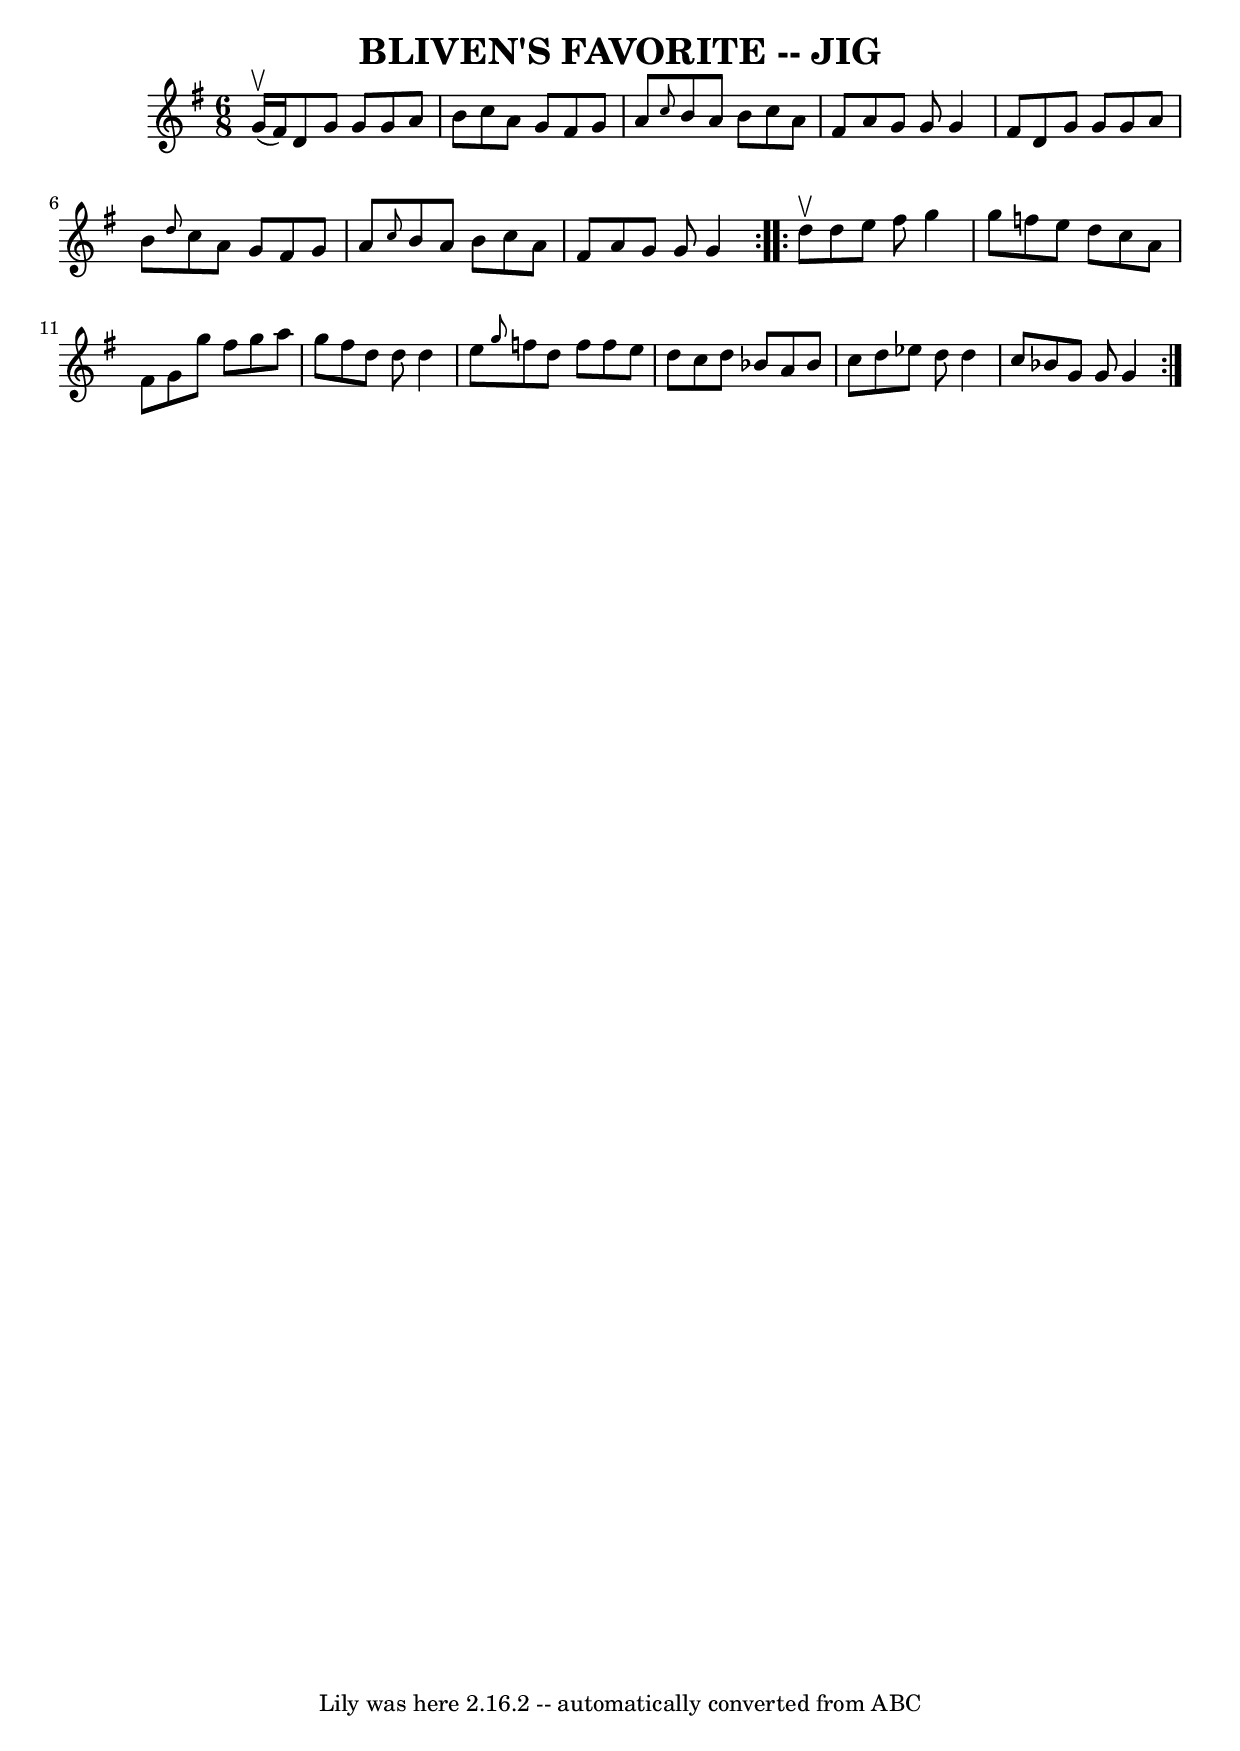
\version "2.7.40"
\include "Mammoth.ily"
\header {
	%% book = "Ryan's Mammoth Collection of Fiddle Tunes"
	crossRefNumber = "1"
	footnotes = ""
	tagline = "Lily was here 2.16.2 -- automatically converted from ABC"
	title = "BLIVEN'S FAVORITE -- JIG"
}
voicedefault =  {
\set Score.defaultBarType = "empty"

\repeat volta 2 {
\time 6/8 \key g \major g'16 (^\upbow fis'16)       |
 d'8    
g'8 g'8 g'8 a'8 b'8    |
 c''8 a'8 g'8 fis'8    
g'8 a'8    |
 \grace { c''8  } b'8 a'8 b'8 c''8 a'8   
 fis'8    |
 a'8 g'8 g'8 g'4 fis'8        |
 d'8    
g'8 g'8 g'8 a'8 b'8    |
 \grace { d''8  } c''8 a'8   
 g'8 fis'8 g'8 a'8    |
 \grace { c''8  } b'8 a'8 b'8 
 c''8 a'8 fis'8    |
 a'8 g'8 g'8 g'4    }     
\repeat volta 2 { d''8^\upbow       |
 d''8 e''8 fis''8    
g''4 g''8    |
 f''8 e''8 d''8 c''8 a'8 fis'8    
|
 g'8 g''8 fis''8 g''8 a''8 g''8    |
 fis''8   
 d''8 d''8 d''4 e''8        |
 \grace { g''8  } f''8    
d''8 f''8 f''8 e''8 d''8    |
 c''8 d''8 bes'8 a'8 
 bes'8 c''8    |
 d''8 ees''8 d''8 d''4 c''8    
|
 bes'8 g'8 g'8 g'4    }   
}

\score{
    <<

	\context Staff="default"
	{
	    \voicedefault 
	}

    >>
	\layout {
	}
	\midi {}
}
